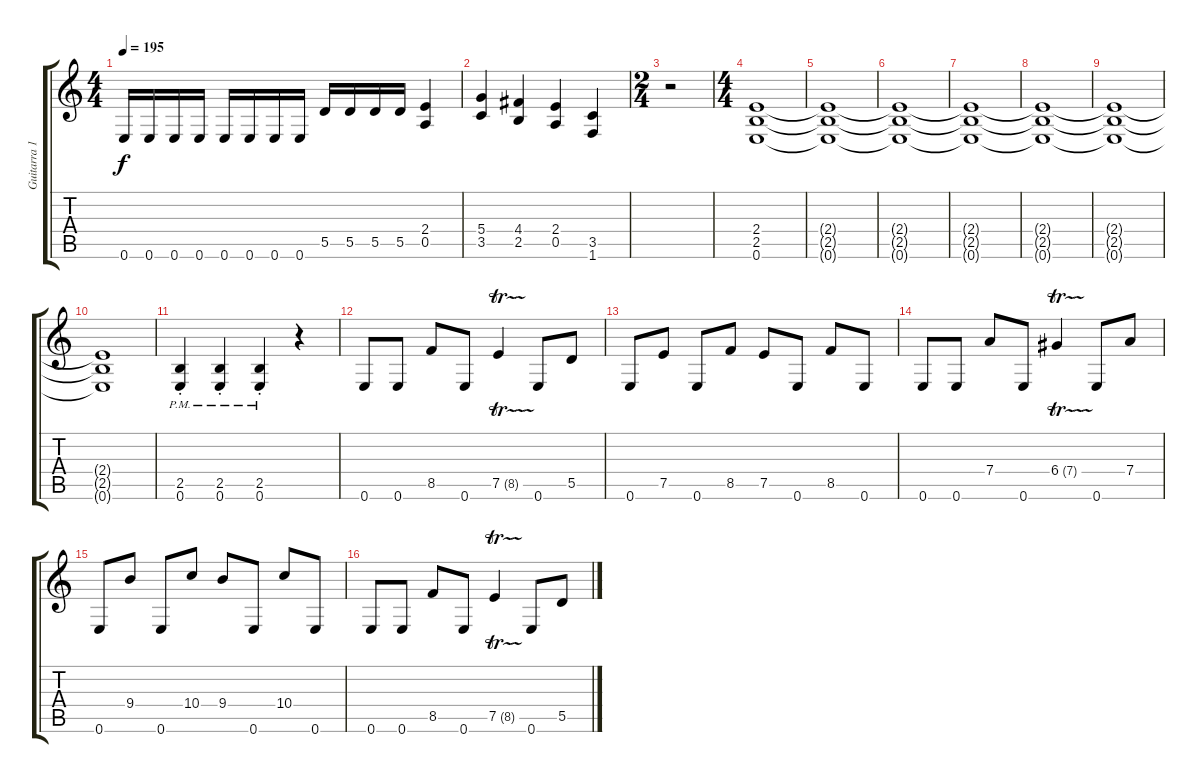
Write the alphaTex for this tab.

\track ("Guitarra 1" "Guitarra 1") {instrument distortionguitar}
\staff {score tabs}
\tuning (E4 B3 G3 D3 A2 E2) {hide}
\ts (4 4)
\tempo 195
\clef g2
\ks c
0.6.16{dy f} 0.6.16 0.6.16 0.6.16 0.6.16 0.6.16 0.6.16 0.6.16 5.5.16 5.5.16 5.5.16 5.5.16 (2.4 0.5).4 |
(5.4 3.5).4 (4.4 2.5).4 (2.4 0.5).4 (3.5 1.6).4 |
\ts (2 4)
r.2 |
\ts (4 4)
(2.4 2.5 0.6).1{volume 4} |
(2.4{t} 2.5{t} 0.6{t}).1 |
(2.4{t} 2.5{t} 0.6{t}).1 |
(2.4{t} 2.5{t} 0.6{t}).1 |
(2.4{t} 2.5{t} 0.6{t}).1{volume 16} |
(2.4{t} 2.5{t} 0.6{t}).1 |
(2.4{t} 2.5{t} 0.6{t}).1 |
(2.5{pm st} 0.6{pm st}).4 (2.5{pm st} 0.6{pm st}).4 (2.5{pm st} 0.6{pm st}).4 r.4 |
0.6.8 0.6.8 8.5.8 0.6.8 7.5{tr (8 16)}.4 0.6.8 5.5.8 |
0.6.8 7.5.8 0.6.8 8.5.8 7.5.8 0.6.8 8.5.8 0.6.8 |
0.6.8 0.6.8 7.4.8 0.6.8 6.4{tr (7 16)}.4 0.6.8 7.4.8 |
0.6.8 9.4.8 0.6.8 10.4.8 9.4.8 0.6.8 10.4.8 0.6.8 |
0.6.8 0.6.8 8.5.8 0.6.8 7.5{tr (8 16)}.4 0.6.8 5.5.8
